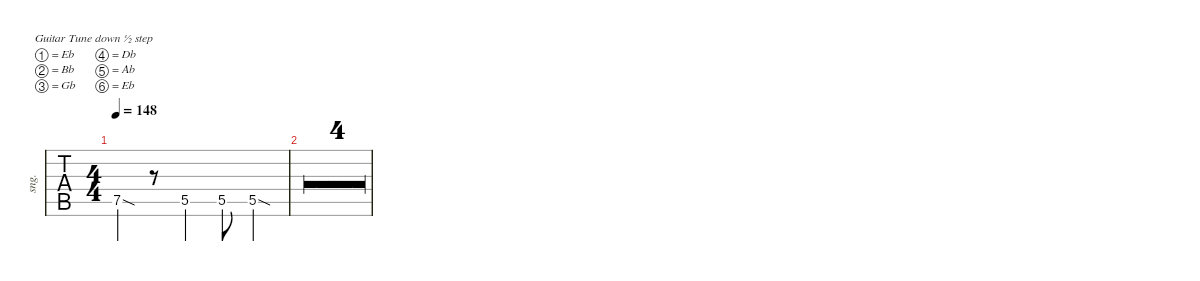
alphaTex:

\defaultSystemsLayout 4
\hideDynamics
\bracketExtendMode nobrackets
\otherSystemsTrackNameOrientation horizontal
\track ("Vocals (M. Faithfull)" "sng.") {multiBarRest instrument voiceoohs}
\staff {tabs}
\tuning (Eb4 Bb3 Gb3 Db3 Ab2 Eb2)
\ts (4 4)
\tempo 148
\clef g2
\ks eminor
7.5{sod acc #}.4{dy p} r.8 5.5{st acc #}.4 5.5{acc #}.8 5.5{sod acc #}.4 |
r.1 |
r.1 |
r.1 |
r.1
